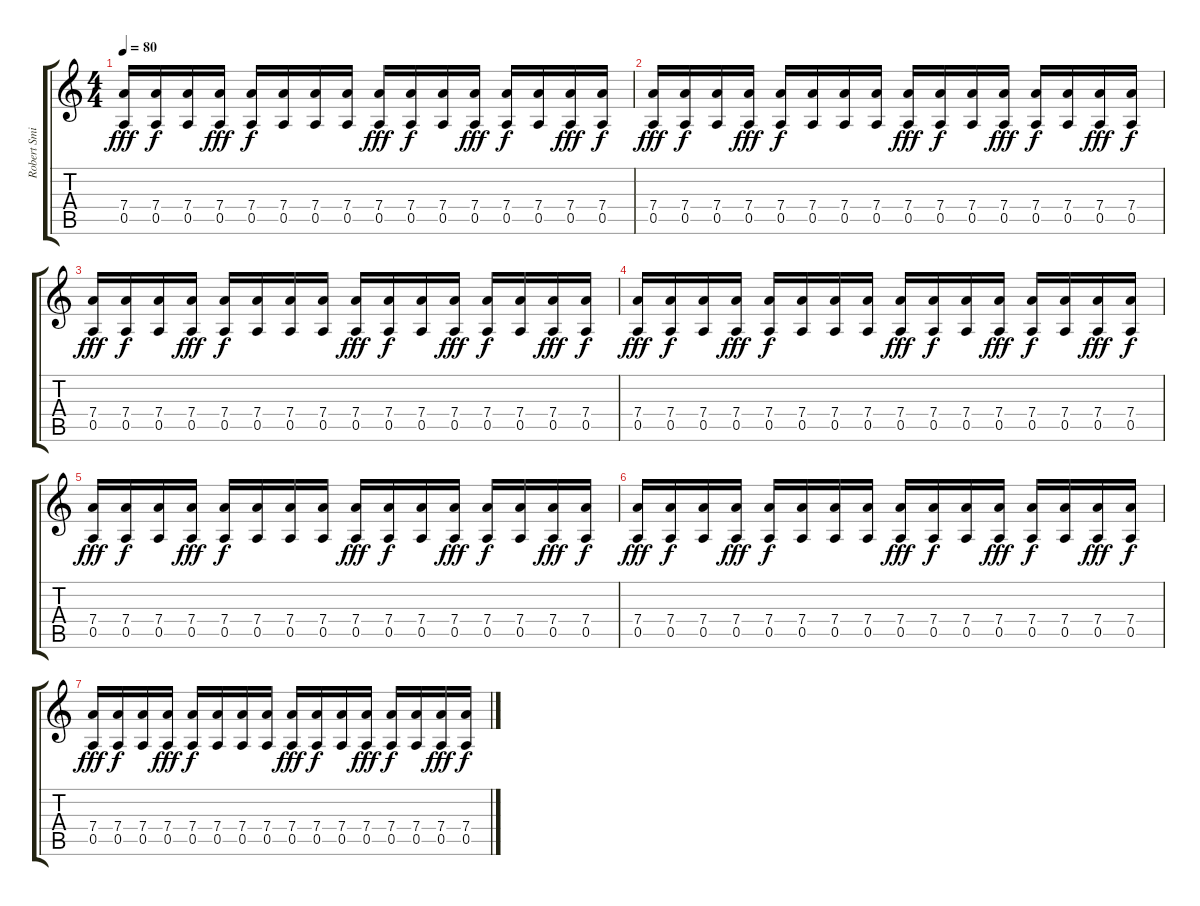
\track ("Robert Smith (guitar 2)" "Robert Smi") {instrument electricguitarmuted}
\staff {score tabs}
\tuning (E4 B3 G3 D3 A2 E2) {hide}
\ts (4 4)
\tempo 80
\clef g2
\ks c
(7.4 0.5).16{dy fff} (7.4 0.5).16{dy f} (7.4 0.5).16 (7.4 0.5).16{dy fff} (7.4 0.5).16{dy f} (7.4 0.5).16 (7.4 0.5).16 (7.4 0.5).16 (7.4 0.5).16{dy fff} (7.4 0.5).16{dy f} (7.4 0.5).16 (7.4 0.5).16{dy fff} (7.4 0.5).16{dy f} (7.4 0.5).16 (7.4 0.5).16{dy fff} (7.4 0.5).16{dy f} |
(7.4 0.5).16{dy fff} (7.4 0.5).16{dy f} (7.4 0.5).16 (7.4 0.5).16{dy fff} (7.4 0.5).16{dy f} (7.4 0.5).16 (7.4 0.5).16 (7.4 0.5).16 (7.4 0.5).16{dy fff} (7.4 0.5).16{dy f} (7.4 0.5).16 (7.4 0.5).16{dy fff} (7.4 0.5).16{dy f} (7.4 0.5).16 (7.4 0.5).16{dy fff} (7.4 0.5).16{dy f} |
(7.4 0.5).16{dy fff} (7.4 0.5).16{dy f} (7.4 0.5).16 (7.4 0.5).16{dy fff} (7.4 0.5).16{dy f} (7.4 0.5).16 (7.4 0.5).16 (7.4 0.5).16 (7.4 0.5).16{dy fff} (7.4 0.5).16{dy f} (7.4 0.5).16 (7.4 0.5).16{dy fff} (7.4 0.5).16{dy f} (7.4 0.5).16 (7.4 0.5).16{dy fff} (7.4 0.5).16{dy f} |
(7.4 0.5).16{dy fff} (7.4 0.5).16{dy f} (7.4 0.5).16 (7.4 0.5).16{dy fff} (7.4 0.5).16{dy f} (7.4 0.5).16 (7.4 0.5).16 (7.4 0.5).16 (7.4 0.5).16{dy fff} (7.4 0.5).16{dy f} (7.4 0.5).16 (7.4 0.5).16{dy fff} (7.4 0.5).16{dy f} (7.4 0.5).16 (7.4 0.5).16{dy fff} (7.4 0.5).16{dy f} |
(7.4 0.5).16{dy fff} (7.4 0.5).16{dy f} (7.4 0.5).16 (7.4 0.5).16{dy fff} (7.4 0.5).16{dy f} (7.4 0.5).16 (7.4 0.5).16 (7.4 0.5).16 (7.4 0.5).16{dy fff} (7.4 0.5).16{dy f} (7.4 0.5).16 (7.4 0.5).16{dy fff} (7.4 0.5).16{dy f} (7.4 0.5).16 (7.4 0.5).16{dy fff} (7.4 0.5).16{dy f} |
(7.4 0.5).16{dy fff volume 0} (7.4 0.5).16{dy f} (7.4 0.5).16 (7.4 0.5).16{dy fff} (7.4 0.5).16{dy f} (7.4 0.5).16 (7.4 0.5).16 (7.4 0.5).16 (7.4 0.5).16{dy fff} (7.4 0.5).16{dy f} (7.4 0.5).16 (7.4 0.5).16{dy fff} (7.4 0.5).16{dy f} (7.4 0.5).16 (7.4 0.5).16{dy fff} (7.4 0.5).16{dy f} |
(7.4 0.5).16{dy fff} (7.4 0.5).16{dy f} (7.4 0.5).16 (7.4 0.5).16{dy fff} (7.4 0.5).16{dy f} (7.4 0.5).16 (7.4 0.5).16 (7.4 0.5).16 (7.4 0.5).16{dy fff} (7.4 0.5).16{dy f} (7.4 0.5).16 (7.4 0.5).16{dy fff} (7.4 0.5).16{dy f} (7.4 0.5).16 (7.4 0.5).16{dy fff} (7.4 0.5).16{dy f}
